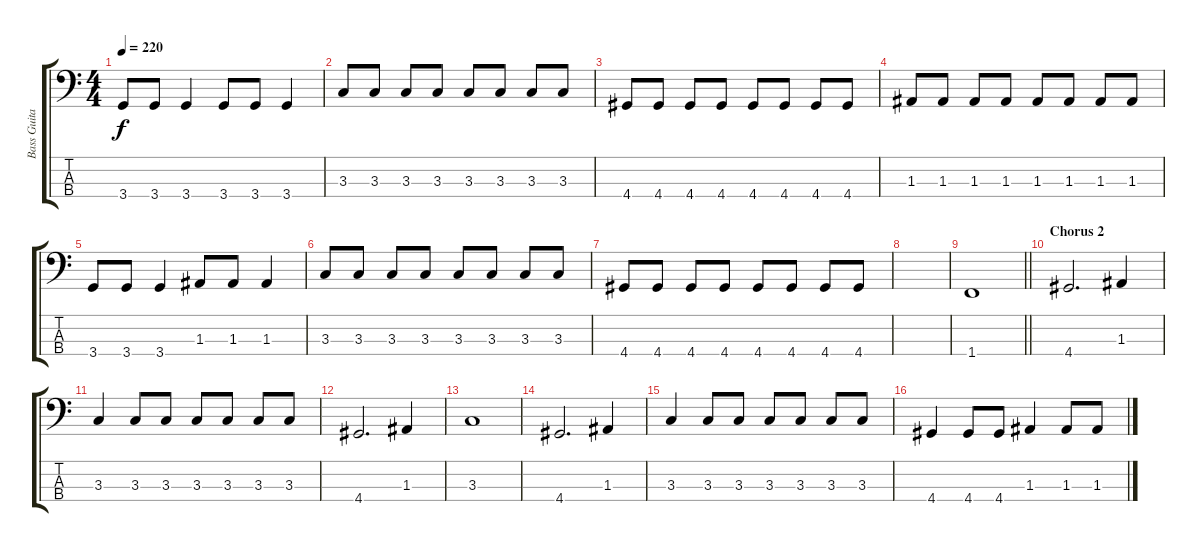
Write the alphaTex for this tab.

\track ("Bass Guitar" "Bass Guita") {instrument electricbassfinger}
\staff {score tabs}
\tuning (G2 D2 A1 E1) {hide}
\ts (4 4)
\tempo 220
\clef f4
\ks c
3.4.8{dy f} 3.4.8 3.4.4 3.4.8 3.4.8 3.4.4 |
3.3.8 3.3.8 3.3.8 3.3.8 3.3.8 3.3.8 3.3.8 3.3.8 |
4.4.8 4.4.8 4.4.8 4.4.8 4.4.8 4.4.8 4.4.8 4.4.8 |
1.3.8 1.3.8 1.3.8 1.3.8 1.3.8 1.3.8 1.3.8 1.3.8 |
3.4.8 3.4.8 3.4.4 1.3.8 1.3.8 1.3.4 |
3.3.8 3.3.8 3.3.8 3.3.8 3.3.8 3.3.8 3.3.8 3.3.8 |
4.4.8 4.4.8 4.4.8 4.4.8 4.4.8 4.4.8 4.4.8 4.4.8 |
|
\barLineRight lightlight
1.4.1 |
\section ("" "Chorus 2")
4.4.2{d} 1.3.4 |
3.3.4 3.3.8 3.3.8 3.3.8 3.3.8 3.3.8 3.3.8 |
4.4.2{d} 1.3.4 |
3.3.1 |
4.4.2{d} 1.3.4 |
3.3.4 3.3.8 3.3.8 3.3.8 3.3.8 3.3.8 3.3.8 |
4.4.4 4.4.8 4.4.8 1.3.4 1.3.8 1.3.8
